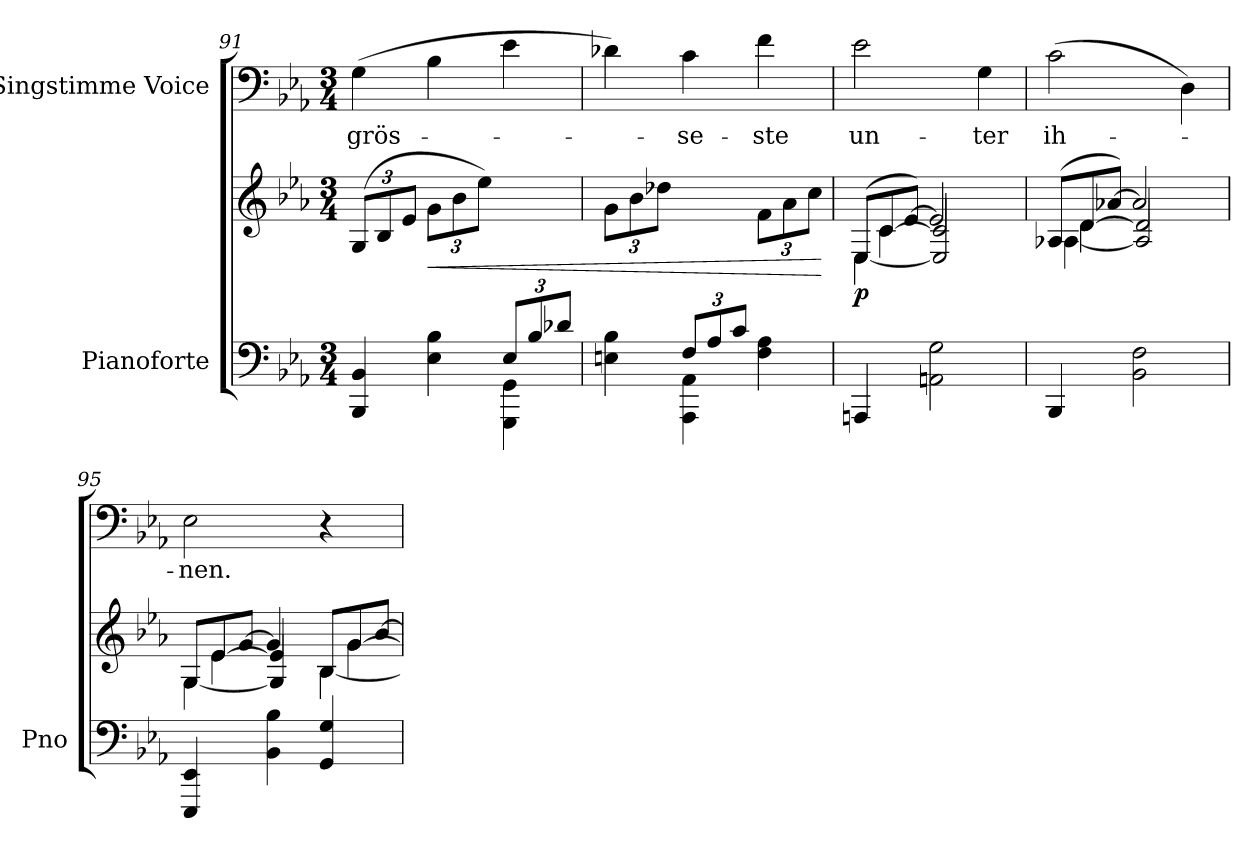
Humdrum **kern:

**kern	**kern	**dynam	**kern	**text
*part2	*part2	*part2	*part1	*part1
*staff3	*staff2	*staff2/3	*staff1	*staff1
*I"Pianoforte	*	*	*I"Singstimme Voice	*
*I'Pno	*	*	*	*
*clefF4	*clefG2	*	*clefF4	*
*k[b-e-a-]	*k[b-e-a-]	*	*k[b-e-a-]	*
*M3/4	*M3/4	*	*M3/4	*
=91	=91	=91	=91	=91
*^	*	*	*	*
*	*	*Xbrackettup	*	*	*
!	!	!	!	!	!LO:LY:b
2ryy	4BBB-/ 4BB-/	(>12G/L	.	(>4G\	grös-
.	.	12B-/	.	.	.
.	.	12e-/J	.	.	.
!	!	!	!LO:HP:b	!	!
.	4E-\ 4B-\	12g\L	<	4B-\	.
.	.	12b-\	.	.	.
.	.	12ee-\J)	.	.	.
*Xbrackettup	*	*	*	*	*
(>12E-/L	4GGG\ 4GG\	4ryy	.	4e-\	.
12B-/	.	.	.	.	.
12d-X/J	.	.	.	.	.
=92	=92	=92	=92	=92	=92
4ryy	4En\ 4B-\	12g\L	.	4d-X\)	.
.	.	12b-\	.	.	.
.	.	12dd-X\J)	.	.	.
!	!	!	!	!	!LO:LY:b
(>12F/L	4AAA-\ 4AA-\	4ryy	.	4c\	-se-
12A-/	.	.	.	.	.
12c/J	.	.	.	.	.
!	!	!	!	!	!LO:LY:b
4ryy	4F\ 4A-\	12f\L	.	4f\	-ste
.	.	12a-\	.	.	.
.	.	12cc\J)	.	.	.
*v	*v	*	*	*	*
.	.	[	.	.
!!LO:LB:g=z
=93	=93	=93	=93	=93
*	*Xtuplet	*	*	*
*	*^	*	*	*
*	*	*^	*	*	*
!	!	!	!	!LO:DY:b	!	!LO:LY:b
4AAAn/	(>12E-/L	[4E-\	12ryy	p	2e-\	un-
.	12c/	.	[6c\	.	.	.
.	[12e-/J)	.	.	.	.	.
2AAn\ 2G\	2e-/]	2E-/]	2c/]	.	.	.
!	!	!	!	!	!	!LO:LY:b
.	.	.	.	.	4G\	-ter
=94	=94	=94	=94	=94	=94	=94
!	!	!	!	!	!	!LO:LY:b
4BBB-/	(>12A-X/L	[4A-\	12ryy	.	(>2c\	ih-
.	12d/	.	[6d\	.	.	.
.	[12a-X/J)	.	.	.	.	.
2BB-\ 2F\	2a-/]	2A-/]	2d/]	.	.	.
.	.	.	.	.	4D\)	.
=95	=95	=95	=95	=95	=95	=95
!	!	!	!	!	!	!LO:LY:b
4EEE-/ 4EE-/	12G/L	[4G\	12ryy	.	2E-\	-nen.
.	12e-/	.	[6e-\	.	.	.
.	[12g/J	.	.	.	.	.
4BB-\ 4B-\	4g/]	4G/]	4e-/]	.	.	.
4GG/ 4G/	12B-/L	[4B-\	12ryy	.	4r	.
.	12g/	.	[6g\	.	.	.
.	[12b-/J	.	.	.	.	.
*	*v	*v	*v	*	*	*
=	=	=	=	=
*-	*-	*-	*-	*-
